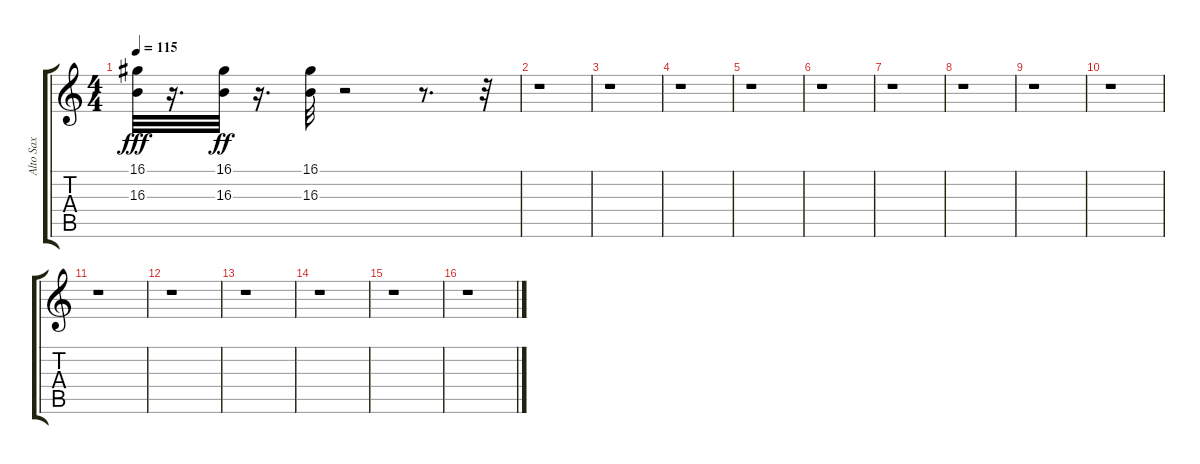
\track ("Alto Sax" "Alto Sax") {instrument altosax}
\staff {score tabs}
\tuning (E4 B3 G3 D3 A2 E2) {hide}
\ts (4 4)
\tempo 115
\clef g2
\ks c
(16.1 16.3).32{dy fff} r.16{d} (16.1 16.3).32{dy ff} r.16{d} (16.1 16.3).32 r.2 r.8{d} r.32 |
r.1 |
r.1 |
r.1 |
r.1 |
r.1 |
r.1 |
r.1 |
r.1 |
r.1 |
r.1 |
r.1 |
r.1 |
r.1 |
r.1 |
r.1
